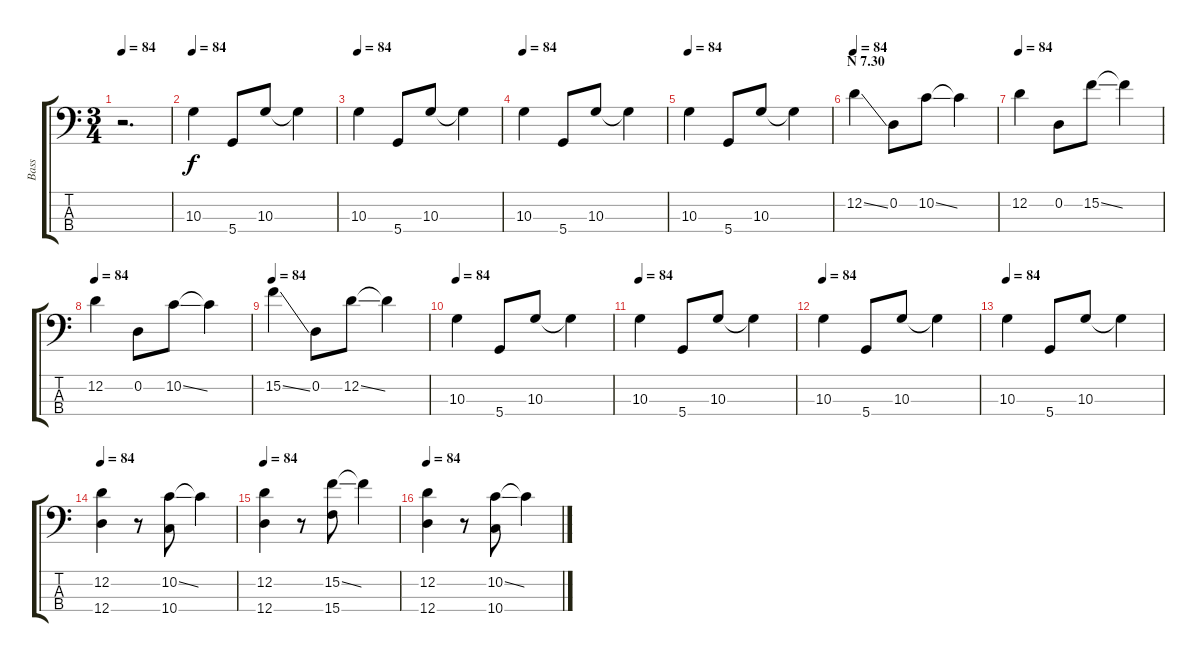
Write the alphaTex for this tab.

\track ("Bass" "Bass") {instrument electricbasspick}
\staff {score tabs}
\tuning (G2 D2 A1 D1) {hide}
\ts (3 4)
\tempo 84
\clef f4
\ks c
r.2{d dy f} |
\tempo 84
10.3.4 5.4.8 10.3.8 10.3{t}.4 |
\tempo 84
10.3.4 5.4.8 10.3.8 10.3{t}.4 |
\tempo 84
10.3.4 5.4.8 10.3.8 10.3{t}.4 |
\tempo 84
10.3.4 5.4.8 10.3.8 10.3{t}.4 |
\section ("" "N 7.30")
\tempo 84
12.2{ss}.4 0.2.8 10.2{ss}.8 10.2{t}.4 |
\tempo 84
12.2.4 0.2.8 15.2{ss}.8 15.2{t}.4 |
\tempo 84
12.2.4 0.2.8 10.2{ss}.8 10.2{t}.4 |
\tempo 84
15.2{ss}.4 0.2.8 12.2{ss}.8 12.2{t}.4 |
\tempo 84
10.3.4 5.4.8 10.3.8 10.3{t}.4 |
\tempo 84
10.3.4 5.4.8 10.3.8 10.3{t}.4 |
\tempo 84
10.3.4 5.4.8 10.3.8 10.3{t}.4 |
\tempo 84
10.3.4 5.4.8 10.3.8 10.3{t}.4 |
\tempo 84
(12.2 12.4).4 r.8 (10.2{ss} 10.4).8 10.2{t}.4 |
\tempo 84
(12.2 12.4).4 r.8 (15.2{ss} 15.4).8 15.2{t}.4 |
\tempo 84
(12.2 12.4).4 r.8 (10.2{ss} 10.4).8 10.2{t}.4
